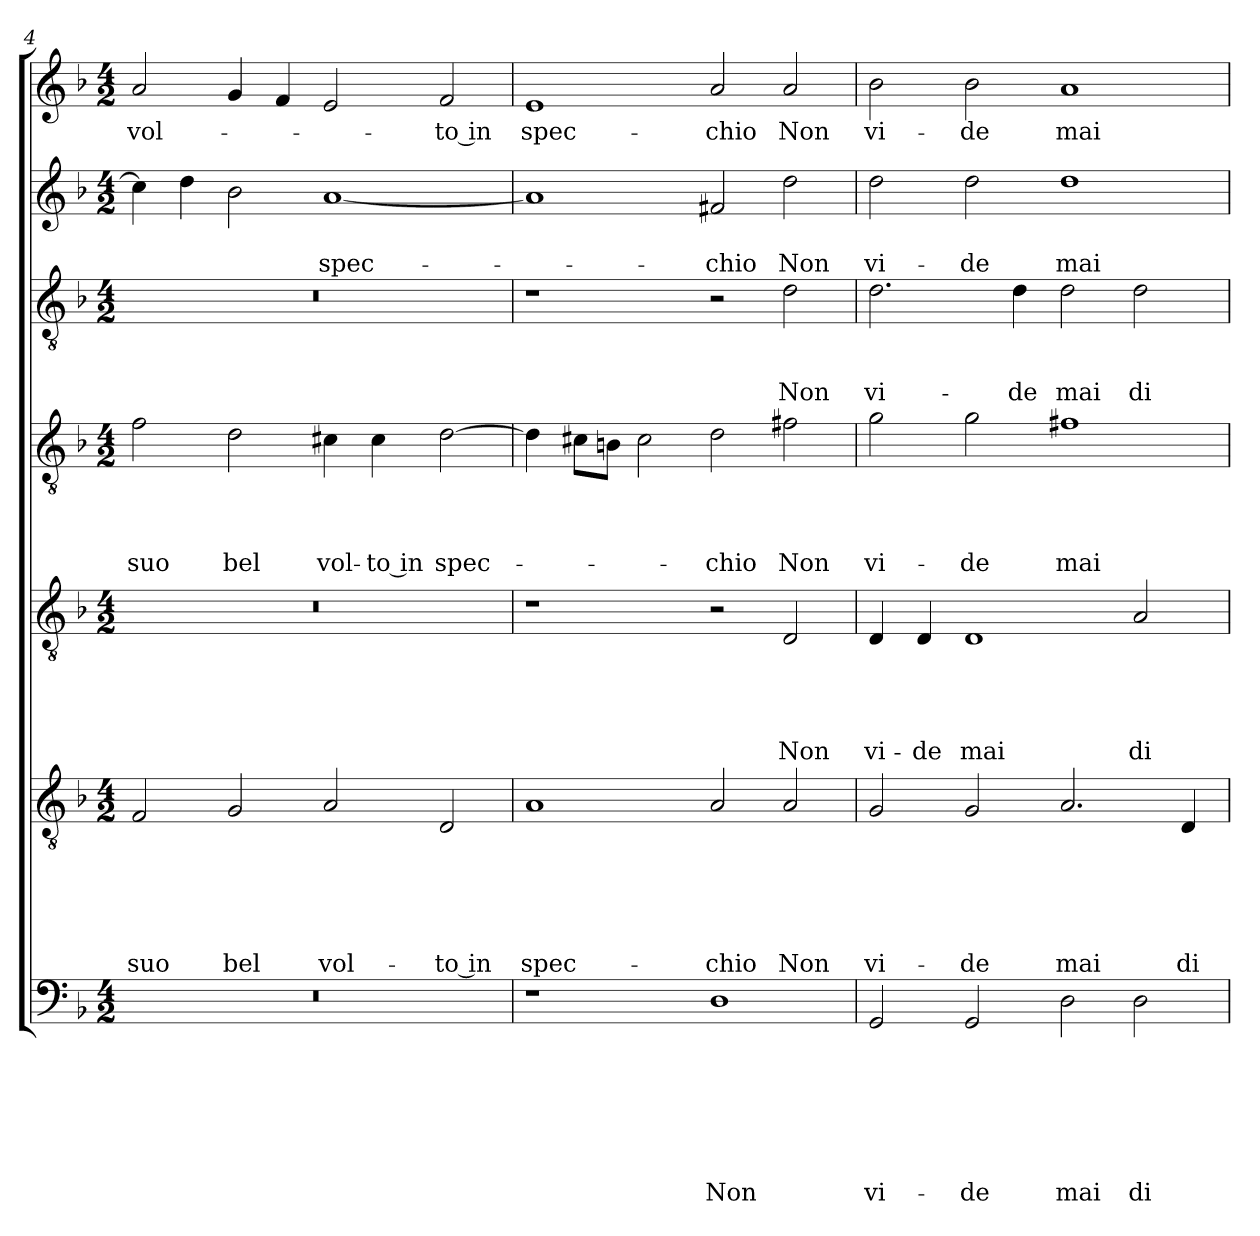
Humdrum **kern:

**kern	**text	**text	**text	**text	**text	**text	**text	**kern	**text	**text	**text	**text	**text	**text	**kern	**text	**text	**text	**text	**text	**kern	**text	**text	**text	**text	**kern	**text	**text	**text	**kern	**text	**text	**kern	**text
*part7	*part7	*part7	*part7	*part7	*part7	*part7	*part7	*part6	*part6	*part6	*part6	*part6	*part6	*part6	*part5	*part5	*part5	*part5	*part5	*part5	*part4	*part4	*part4	*part4	*part4	*part3	*part3	*part3	*part3	*part2	*part2	*part2	*part1	*part1
*staff7	*staff7	*staff7	*staff7	*staff7	*staff7	*staff7	*staff7	*staff6	*staff6	*staff6	*staff6	*staff6	*staff6	*staff6	*staff5	*staff5	*staff5	*staff5	*staff5	*staff5	*staff4	*staff4	*staff4	*staff4	*staff4	*staff3	*staff3	*staff3	*staff3	*staff2	*staff2	*staff2	*staff1	*staff1
*clefF4	*	*	*	*	*	*	*	*clefGv2	*	*	*	*	*	*	*clefGv2	*	*	*	*	*	*clefGv2	*	*	*	*	*clefGv2	*	*	*	*clefG2	*	*	*clefG2	*
*k[b-]	*	*	*	*	*	*	*	*k[b-]	*	*	*	*	*	*	*k[b-]	*	*	*	*	*	*k[b-]	*	*	*	*	*k[b-]	*	*	*	*k[b-]	*	*	*k[b-]	*
*d:	*	*	*	*	*	*	*	*d:	*	*	*	*	*	*	*d:	*	*	*	*	*	*d:	*	*	*	*	*d:	*	*	*	*d:	*	*	*d:	*
*M4/2	*	*	*	*	*	*	*	*M4/2	*	*	*	*	*	*	*M4/2	*	*	*	*	*	*M4/2	*	*	*	*	*M4/2	*	*	*	*M4/2	*	*	*M4/2	*
=4	=4	=4	=4	=4	=4	=4	=4	=4	=4	=4	=4	=4	=4	=4	=4	=4	=4	=4	=4	=4	=4	=4	=4	=4	=4	=4	=4	=4	=4	=4	=4	=4	=4	=4
!	!	!	!	!	!	!	!	!	!	!	!	!	!	!LO:LY:b	!	!	!	!	!	!	!	!	!	!	!LO:LY:b	!	!	!	!	!	!	!	!	!LO:LY:b
0r	.	.	.	.	.	.	.	2F/	.	.	.	.	.	suo	0r	.	.	.	.	.	2f\	.	.	.	suo	0r	.	.	.	4cc\]	.	.	2a/	vol-
.	.	.	.	.	.	.	.	.	.	.	.	.	.	.	.	.	.	.	.	.	.	.	.	.	.	.	.	.	.	4dd\	.	.	.	.
!	!	!	!	!	!	!	!	!	!	!	!	!	!	!LO:LY:b	!	!	!	!	!	!	!	!	!	!	!LO:LY:b	!	!	!	!	!	!	!	!	!
.	.	.	.	.	.	.	.	2G/	.	.	.	.	.	bel	.	.	.	.	.	.	2d\	.	.	.	bel	.	.	.	.	2b-\	.	.	4g/	.
.	.	.	.	.	.	.	.	.	.	.	.	.	.	.	.	.	.	.	.	.	.	.	.	.	.	.	.	.	.	.	.	.	4f/	.
!	!	!	!	!	!	!	!	!	!	!	!	!	!	!LO:LY:b	!	!	!	!	!	!	!	!	!	!	!LO:LY:b	!	!	!	!	!	!	!LO:LY:b	!	!
.	.	.	.	.	.	.	.	2A/	.	.	.	.	.	vol-	.	.	.	.	.	.	4c#X\	.	.	.	vol-	.	.	.	.	[1a	.	spec-	2e/	.
!	!	!	!	!	!	!	!	!	!	!	!	!	!	!	!	!	!	!	!	!	!	!	!	!	!LO:LY:b	!	!	!	!	!	!	!	!	!
.	.	.	.	.	.	.	.	.	.	.	.	.	.	.	.	.	.	.	.	.	4c#\	.	.	.	-to in	.	.	.	.	.	.	.	.	.
!	!	!	!	!	!	!	!	!	!	!	!	!	!	!LO:LY:b	!	!	!	!	!	!	!	!	!	!	!LO:LY:b	!	!	!	!	!	!	!	!	!LO:LY:b
.	.	.	.	.	.	.	.	2D/	.	.	.	.	.	-to in	.	.	.	.	.	.	[2d\	.	.	.	spec-	.	.	.	.	.	.	.	2f/	-to in
!!LO:LB:g=z
=5	=5	=5	=5	=5	=5	=5	=5	=5	=5	=5	=5	=5	=5	=5	=5	=5	=5	=5	=5	=5	=5	=5	=5	=5	=5	=5	=5	=5	=5	=5	=5	=5	=5	=5
!	!	!	!	!	!	!	!	!	!	!	!	!	!	!LO:LY:b	!	!	!	!	!	!	!	!	!	!	!	!	!	!	!	!	!	!	!	!LO:LY:b
1r	.	.	.	.	.	.	.	1A	.	.	.	.	.	spec-	1r	.	.	.	.	.	4d\]	.	.	.	.	1r	.	.	.	1a]	.	.	1e	spec-
.	.	.	.	.	.	.	.	.	.	.	.	.	.	.	.	.	.	.	.	.	8c#X\L	.	.	.	.	.	.	.	.	.	.	.	.	.
.	.	.	.	.	.	.	.	.	.	.	.	.	.	.	.	.	.	.	.	.	8Bn\J	.	.	.	.	.	.	.	.	.	.	.	.	.
.	.	.	.	.	.	.	.	.	.	.	.	.	.	.	.	.	.	.	.	.	2c#\	.	.	.	.	.	.	.	.	.	.	.	.	.
!	!	!	!	!	!	!	!LO:LY:b	!	!	!	!	!	!	!LO:LY:b	!	!	!	!	!	!	!	!	!	!	!LO:LY:b	!	!	!	!	!	!	!LO:LY:b	!	!LO:LY:b
1D	.	.	.	.	.	.	Non	2A/	.	.	.	.	.	-chio	2r	.	.	.	.	.	2d\	.	.	.	-chio	2r	.	.	.	2f#X/	.	-chio	2a/	-chio
!	!	!	!	!	!	!	!	!	!	!	!	!	!	!LO:LY:b	!	!	!	!	!	!LO:LY:b	!	!	!	!	!LO:LY:b	!	!	!	!LO:LY:b	!	!	!LO:LY:b	!	!LO:LY:b
.	.	.	.	.	.	.	.	2A/	.	.	.	.	.	Non	2D/	.	.	.	.	Non	2f#X\	.	.	.	Non	2d\	.	.	Non	2dd\	.	Non	2a/	Non
=6	=6	=6	=6	=6	=6	=6	=6	=6	=6	=6	=6	=6	=6	=6	=6	=6	=6	=6	=6	=6	=6	=6	=6	=6	=6	=6	=6	=6	=6	=6	=6	=6	=6	=6
!	!	!	!	!	!	!	!LO:LY:b	!	!	!	!	!	!	!LO:LY:b	!	!	!	!	!	!LO:LY:b	!	!	!	!	!LO:LY:b	!	!	!	!LO:LY:b	!	!	!LO:LY:b	!	!LO:LY:b
2GG/	.	.	.	.	.	.	vi-	2G/	.	.	.	.	.	vi-	4D/	.	.	.	.	vi-	2g\	.	.	.	vi-	2.d\	.	.	vi-	2dd\	.	vi-	2b-\	vi-
!	!	!	!	!	!	!	!	!	!	!	!	!	!	!	!	!	!	!	!	!LO:LY:b	!	!	!	!	!	!	!	!	!	!	!	!	!	!
.	.	.	.	.	.	.	.	.	.	.	.	.	.	.	4D/	.	.	.	.	-de	.	.	.	.	.	.	.	.	.	.	.	.	.	.
!	!	!	!	!	!	!	!LO:LY:b	!	!	!	!	!	!	!LO:LY:b	!	!	!	!	!	!LO:LY:b	!	!	!	!	!LO:LY:b	!	!	!	!	!	!	!LO:LY:b	!	!LO:LY:b
2GG/	.	.	.	.	.	.	-de	2G/	.	.	.	.	.	-de	1D	.	.	.	.	mai	2g\	.	.	.	-de	.	.	.	.	2dd\	.	-de	2b-\	-de
!	!	!	!	!	!	!	!	!	!	!	!	!	!	!	!	!	!	!	!	!	!	!	!	!	!	!	!	!	!LO:LY:b	!	!	!	!	!
.	.	.	.	.	.	.	.	.	.	.	.	.	.	.	.	.	.	.	.	.	.	.	.	.	.	4d\	.	.	-de	.	.	.	.	.
!	!	!	!	!	!	!	!LO:LY:b	!	!	!	!	!	!	!LO:LY:b	!	!	!	!	!	!	!	!	!	!	!LO:LY:b	!	!	!	!LO:LY:b	!	!	!LO:LY:b	!	!LO:LY:b
2D\	.	.	.	.	.	.	mai	2.A/	.	.	.	.	.	mai	.	.	.	.	.	.	1f#X	.	.	.	mai	2d\	.	.	mai	1dd	.	mai	1a	mai
!	!	!	!	!	!	!	!LO:LY:b	!	!	!	!	!	!	!	!	!	!	!	!	!LO:LY:b	!	!	!	!	!	!	!	!	!LO:LY:b	!	!	!	!	!
2D\	.	.	.	.	.	.	di	.	.	.	.	.	.	.	2A/	.	.	.	.	di	.	.	.	.	.	2d\	.	.	di	.	.	.	.	.
!	!	!	!	!	!	!	!	!	!	!	!	!	!	!LO:LY:b	!	!	!	!	!	!	!	!	!	!	!	!	!	!	!	!	!	!	!	!
.	.	.	.	.	.	.	.	4D/	.	.	.	.	.	di	.	.	.	.	.	.	.	.	.	.	.	.	.	.	.	.	.	.	.	.
=	=	=	=	=	=	=	=	=	=	=	=	=	=	=	=	=	=	=	=	=	=	=	=	=	=	=	=	=	=	=	=	=	=	=
*-	*-	*-	*-	*-	*-	*-	*-	*-	*-	*-	*-	*-	*-	*-	*-	*-	*-	*-	*-	*-	*-	*-	*-	*-	*-	*-	*-	*-	*-	*-	*-	*-	*-	*-
